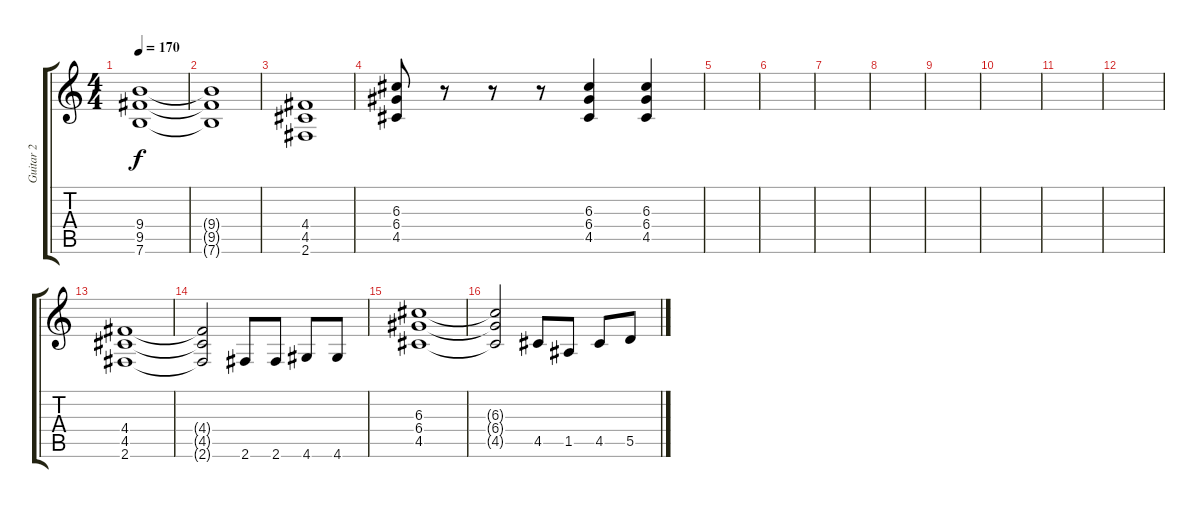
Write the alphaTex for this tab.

\track ("Guitar 2" "Guitar 2") {instrument distortionguitar}
\staff {score tabs}
\tuning (E4 B3 G3 D3 A2 E2) {hide}
\ts (4 4)
\tempo 170
\clef g2
\ks c
(9.4 9.5 7.6).1{dy f} |
(9.4{t} 9.5{t} 7.6{t}).1 |
(4.4 4.5 2.6).1 |
(6.3 6.4 4.5).8 r.8 r.8 r.8 (6.3 6.4 4.5).4 (6.3 6.4 4.5).4 |
|
|
|
|
|
|
|
|
(4.4 4.5 2.6).1{volume 10 balance 3} |
(4.4{t} 4.5{t} 2.6{t}).2 2.6.8 2.6.8 4.6.8 4.6.8 |
(6.3 6.4 4.5).1 |
(6.3{t} 6.4{t} 4.5{t}).2 4.5.8 1.5.8 4.5.8 5.5.8
